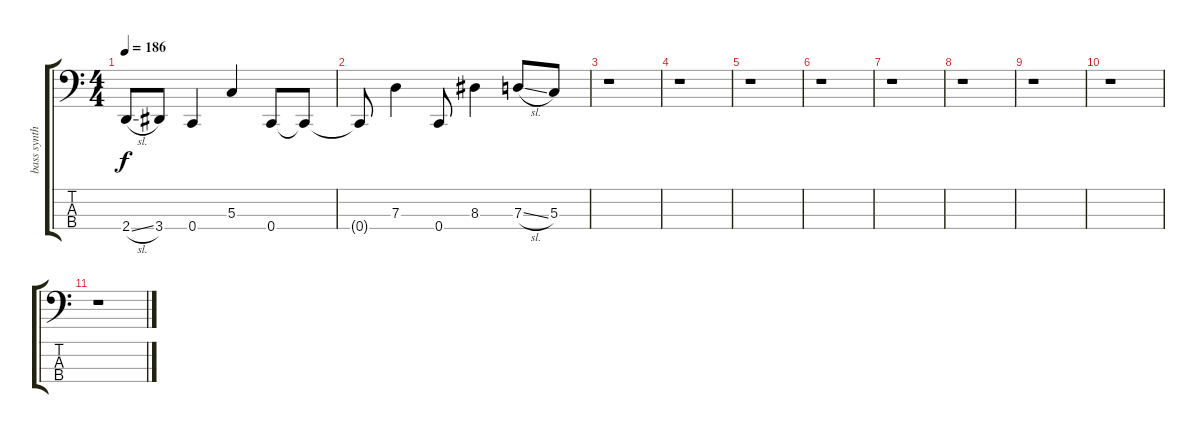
\track ("bass synth" "bass synth") {instrument fretlessbass}
\staff {score tabs}
\tuning (F2 C2 G1 C1) {hide}
\ts (4 4)
\tempo 186
\clef f4
\ks c
2.4{sl}.8{dy f} 3.4.8 0.4.4 5.3.4 0.4.8 0.4{t}.8 |
0.4{t}.8 7.3.4 0.4.8 8.3.4 7.3{sl}.8 5.3.8 |
r.1 |
r.1 |
r.1 |
r.1 |
r.1 |
r.1 |
r.1 |
r.1 |
r.1
